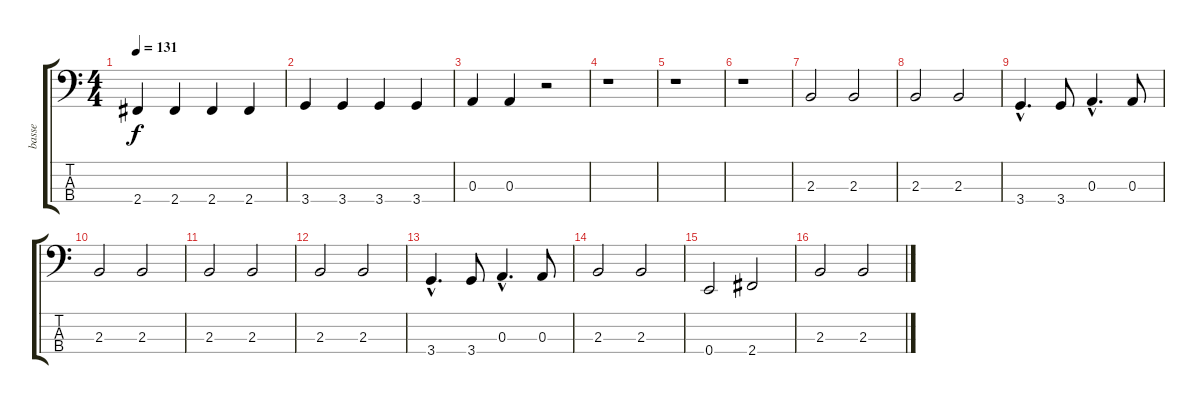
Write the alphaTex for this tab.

\track ("basse" "basse") {instrument acousticbass}
\staff {score tabs}
\tuning (G2 D2 A1 E1) {hide}
\ts (4 4)
\tempo 131
\clef f4
\ks c
2.4.4{dy f} 2.4.4 2.4.4 2.4.4 |
3.4.4 3.4.4 3.4.4 3.4.4 |
0.3.4 0.3.4 r.2 |
r.1 |
r.1 |
r.1 |
2.3.2 2.3.2 |
2.3.2 2.3.2 |
3.4{hac}.4{d} 3.4.8 0.3{hac}.4{d} 0.3.8 |
2.3.2 2.3.2 |
2.3.2 2.3.2 |
2.3.2 2.3.2 |
3.4{hac}.4{d} 3.4.8 0.3{hac}.4{d} 0.3.8 |
2.3.2 2.3.2 |
0.4.2 2.4.2 |
2.3.2 2.3.2
